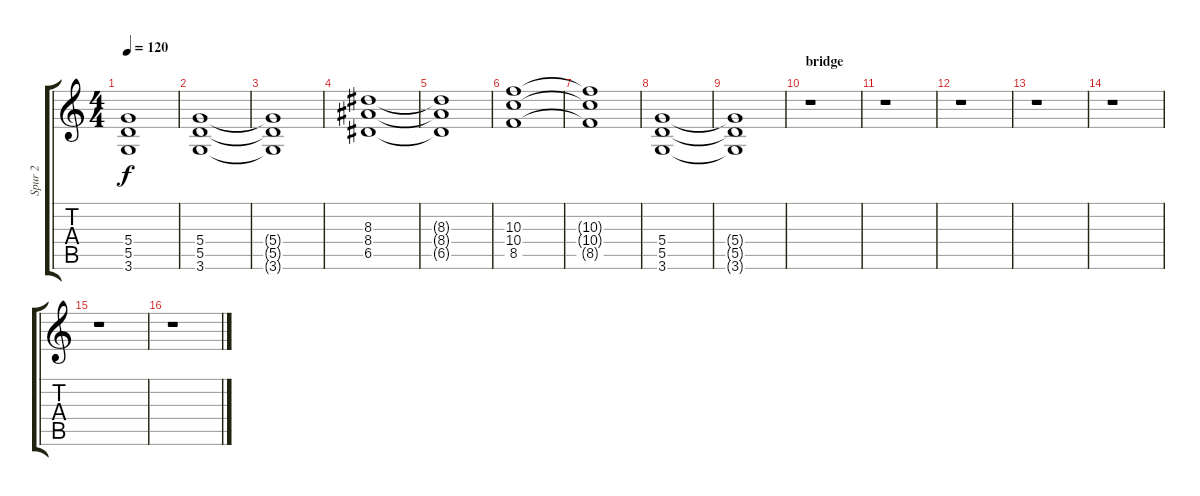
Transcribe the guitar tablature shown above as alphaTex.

\track ("Spur 2" "Spur 2") {instrument distortionguitar}
\staff {score tabs}
\tuning (E4 B3 G3 D3 A2 E2) {hide}
\ts (4 4)
\tempo 120
\clef g2
\ks c
(5.4{t} 5.5{t} 3.6{t}).1{dy f} |
(5.4 5.5 3.6).1 |
(5.4{t} 5.5{t} 3.6{t}).1 |
(8.3 8.4 6.5).1 |
(8.3{t} 8.4{t} 6.5{t}).1 |
(10.3 10.4 8.5).1 |
(10.3{t} 10.4{t} 8.5{t}).1 |
(5.4 5.5 3.6).1 |
(5.4{t} 5.5{t} 3.6{t}).1 |
\section ("" "bridge")
r.1 |
r.1 |
r.1 |
r.1 |
r.1 |
r.1 |
r.1
